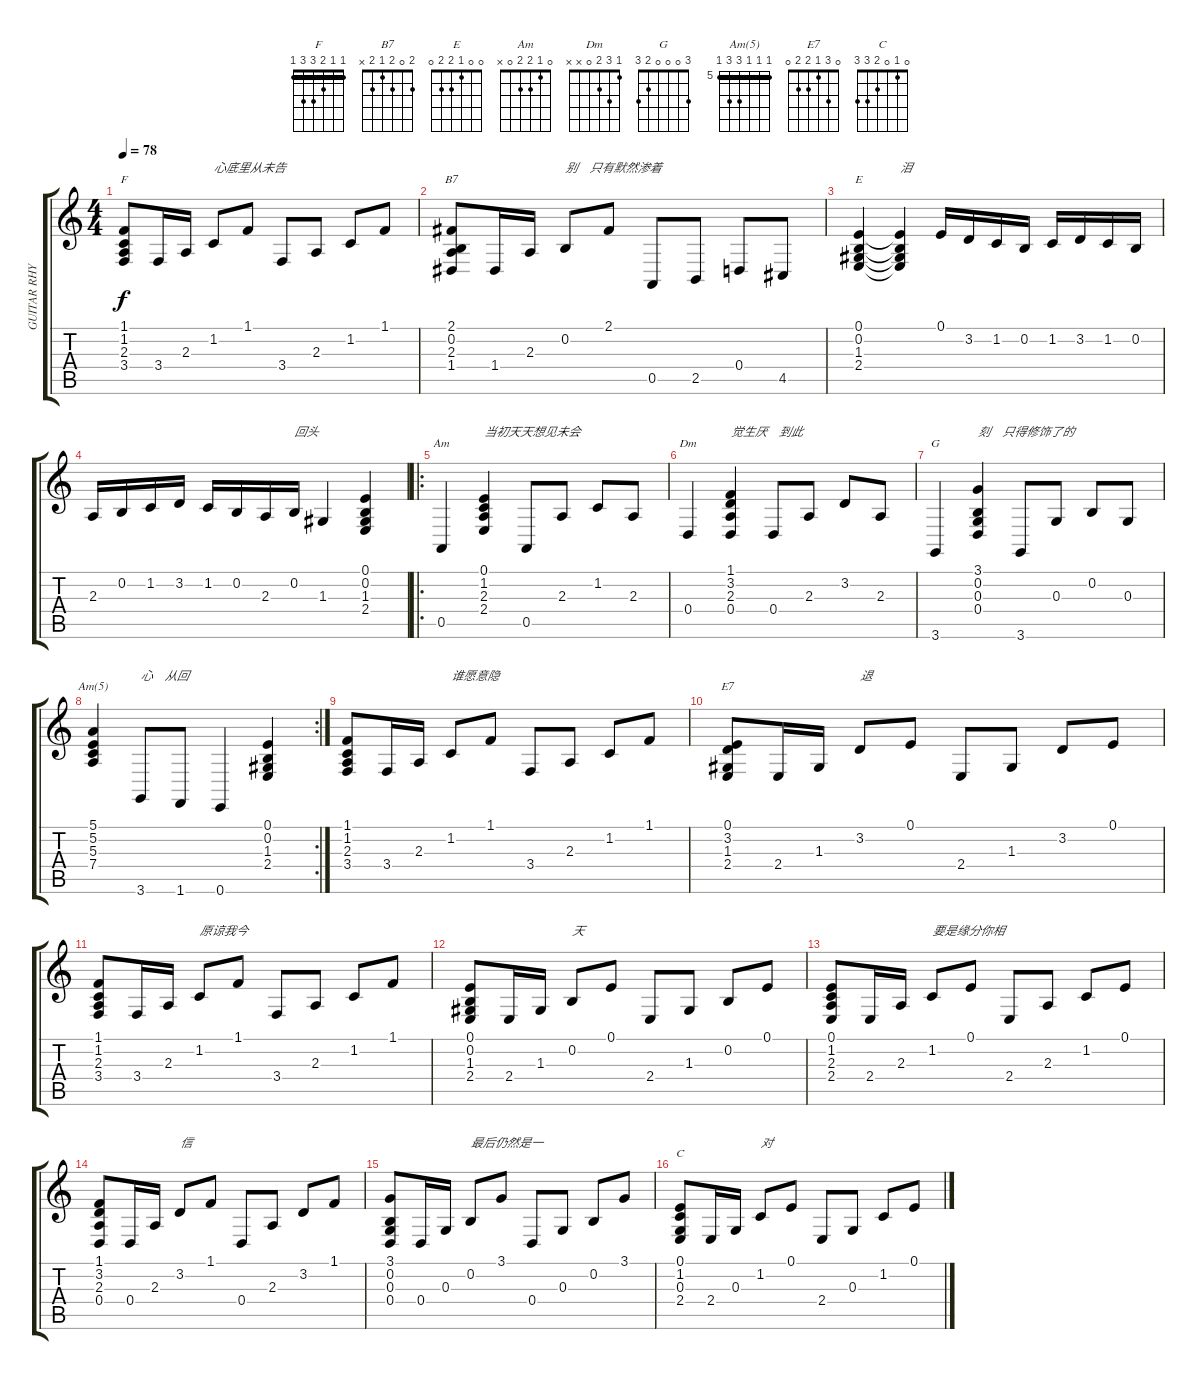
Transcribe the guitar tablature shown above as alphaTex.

\track ("GUITAR RHYTHM" "GUITAR RHY") {instrument honkytonkpiano}
\staff {score tabs}
\tuning (E4 B3 G3 D3 A2 E2) {hide}
\chord ("F" 1 1 2 3 3 1) {barre 1}
\chord ("B7" 2 0 2 1 2 x)
\chord ("E" 0 0 1 2 2 0)
\chord ("Am" 0 1 2 2 0 x)
\chord ("Dm" 1 3 2 0 x x)
\chord ("G" 3 0 0 0 2 3)
\chord ("Am(5)" 5 5 5 7 7 5) {firstfret 5 barre 5}
\chord ("E7" 0 3 1 2 2 0)
\chord ("C" 0 1 0 2 3 3)
\ts (4 4)
\tempo 78
\clef g2
\ks c
(1.1 1.2 2.3 3.4).8{ch "F" dy f} 3.4.16 2.3.16 1.2.8{txt "心底里从未告"} 1.1.8 3.4.8 2.3.8 1.2.8 1.1.8 |
(2.1 0.2 2.3 1.4).8{ch "B7"} 1.4.16 2.3.16 0.2.8{txt "别    只有默然渗着"} 2.1.8 0.5.8 2.5.8 0.4.8 4.5.8 |
(0.1 0.2 1.3 2.4).4{ch "E"} (0.1{t} 0.2{t} 1.3{t} 2.4{t}).4{txt "泪"} 0.1.16 3.2.16 1.2.16 0.2.16 1.2.16 3.2.16 1.2.16 0.2.16 |
2.3.16 0.2.16 1.2.16 3.2.16 1.2.16 0.2.16 2.3.16 0.2.16{txt "回头"} 1.3.4 (0.1 0.2 1.3 2.4).4 |
\ro
0.5.4{ch "Am"} (0.1 1.2 2.3 2.4).4{txt "当初天天想见未会"} 0.5.8 2.3.8 1.2.8 2.3.8 |
0.4.4{ch "Dm"} (1.1 3.2 2.3 0.4).4{txt "觉生厌    到此"} 0.4.8 2.3.8 3.2.8 2.3.8 |
3.6.4{ch "G"} (3.1 0.2 0.3 0.4).4{txt "刻    只得修饰了的"} 3.6.8 0.3.8 0.2.8 0.3.8 |
\rc 2
(5.1 5.2 5.3 7.4).4{ch "Am(5)"} 3.6.8{txt "心    从回"} 1.6.8 0.6.4 (0.1 0.2 1.3 2.4).4 |
(1.1 1.2 2.3 3.4).8 3.4.16 2.3.16 1.2.8{txt "谁愿意隐"} 1.1.8 3.4.8 2.3.8 1.2.8 1.1.8 |
(0.1 3.2 1.3 2.4).8{ch "E7"} 2.4.16 1.3.16 3.2.8{txt "退"} 0.1.8 2.4.8 1.3.8 3.2.8 0.1.8 |
(1.1 1.2 2.3 3.4).8 3.4.16 2.3.16 1.2.8{txt "原谅我今"} 1.1.8 3.4.8 2.3.8 1.2.8 1.1.8 |
(0.1 0.2 1.3 2.4).8 2.4.16 1.3.16 0.2.8{txt "天"} 0.1.8 2.4.8 1.3.8 0.2.8 0.1.8 |
(0.1 1.2 2.3 2.4).8 2.4.16 2.3.16 1.2.8{txt "要是缘分你相"} 0.1.8 2.4.8 2.3.8 1.2.8 0.1.8 |
(1.1 3.2 2.3 0.4).8 0.4.16 2.3.16 3.2.8{txt "信"} 1.1.8 0.4.8 2.3.8 3.2.8 1.1.8 |
(3.1 0.2 0.3 0.4).8 0.4.16 0.3.16 0.2.8{txt "最后仍然是一"} 3.1.8 0.4.8 0.3.8 0.2.8 3.1.8 |
(0.1 1.2 0.3 2.4).8{ch "C"} 2.4.16 0.3.16 1.2.8{txt "对"} 0.1.8 2.4.8 0.3.8 1.2.8 0.1.8
